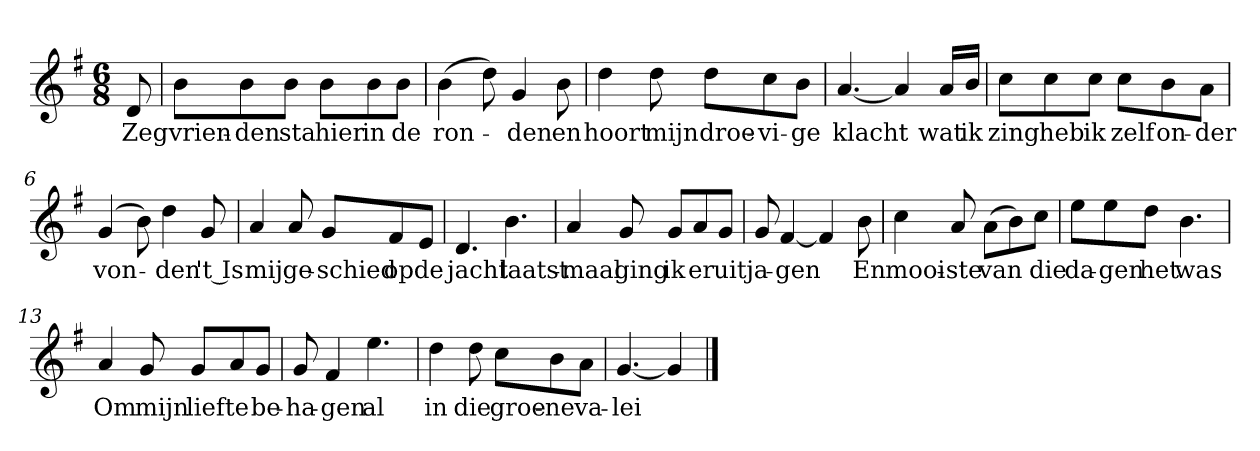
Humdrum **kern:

**kern	**text
*part1	*part1
*staff1	*staff1
*clefG2	*
*k[f#]	*
*G:	*
*M6/8	*
*MM120	*
=	=
8d	Zeg
=1	=1
8b\L	vrien-
8b\	-den
8b\J	sta
8b\L	hier
8b\	in
8b\J	de
=2	=2
(4b	ron-
8dd)	.
4g	-den
8b	en
=3	=3
4dd	hoort
8dd	mijn
8dd\L	droe-
8cc\	-vi-
8b\J	-ge
=4	=4
[4.a	klacht
4a]	.
16a/LL	wat
16b/JJ	ik
=5	=5
8cc\L	zing
8cc\	heb
8cc\J	ik
8cc\L	zelf
8b\	on-
8a\J	-der
=6	=6
(4g	von-
8b)	.
4dd	-den
8g	't Is
=7	=7
4a	mij
8a	ge-
8g/L	-schied
8f#/	op
8e/J	de
=8	=8
4.d	jacht
4.b	laatst-
=9	=9
4a	-maal
8g	ging
8g/L	ik
8a/	er
8g/J	uit
=10	=10
8g	ja-
[4f#	-gen
4f#]	.
8b	En
=11	=11
4cc	mooi-
8a	-ste
(8a\L	van
8b\)	.
8cc\J	die
=12	=12
8ee\L	da-
8ee\	-gen
8dd\J	het
4.b	was
=13	=13
4a	Om
8g	mijn
8g/L	lief
8a/	te
8g/J	be-
=14	=14
8g	-ha-
4f#	-gen
4.ee	al
=15	=15
4dd	in
8dd	die
8cc\L	groe-
8b\	-ne
8a\J	va-
=16	=16
[4.g	-lei
4g]	.
==	==
*-	*-
